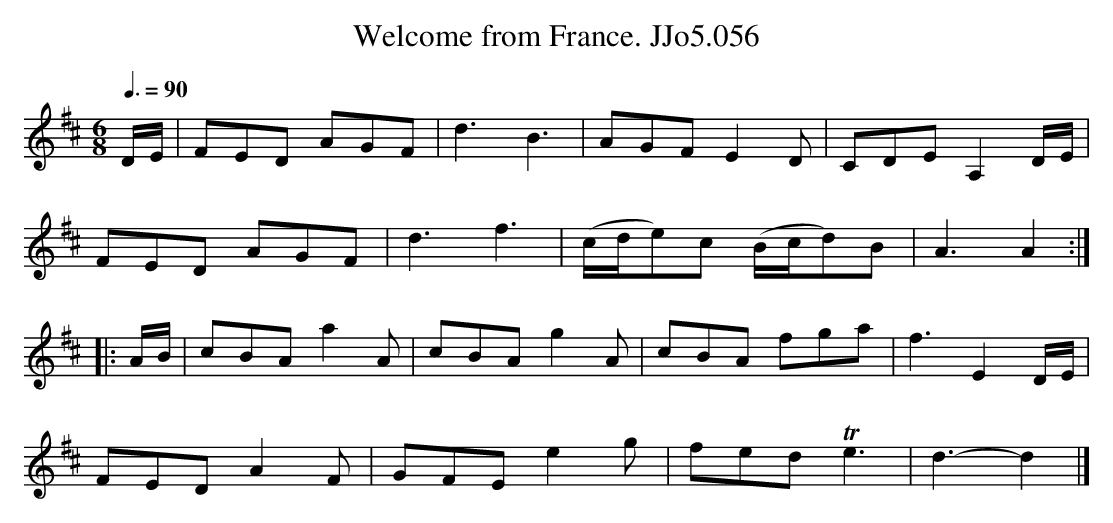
X:1
T:Welcome from France. JJo5.056
M:6/8
L:1/8
Q:3/8=90
K:D
D/E/ | FED AGF | d3 B3 | AGF E2D | CDE A,2 D/E/ |
FED AGF | d3 f3 | (c/d/e)c (B/c/d)B | A3 A2 :|
|: A/B/ | cBA a2A | cBA g2A | cBA fga | f3 E2 D/E/ |
FED A2F | GFE e2g | fed Te3 | d3- d2 |]
